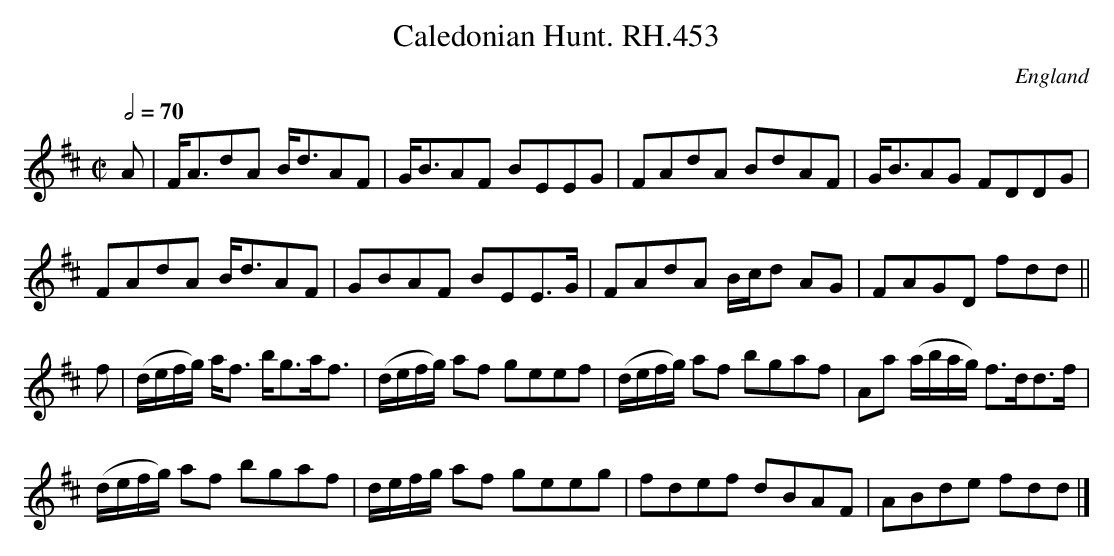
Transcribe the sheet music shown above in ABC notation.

X:1
T:Caledonian Hunt. RH.453
O:England
M:C|
L:1/8
Q:1/2=70
K:D
A|F<AdA B<dAF|G<BAF BEEG|\
FAdA BdAF|G<BAG FDDG|
FAdA B<dAF|GBAF BEE>G|\
FAdA B/c/d AG|FAGD fdd||
f|(d/e/f/g/) a<f b<ga<f|(d/e/f/g/) af geef|\
(d/e/f/g/) af bgaf|Aa (a/b/a/g/) f>dd>f|
(d/e/f/g/) af bgaf|d/e/f/g/ af geeg|\
fdef dBAF|ABde fdd|]
